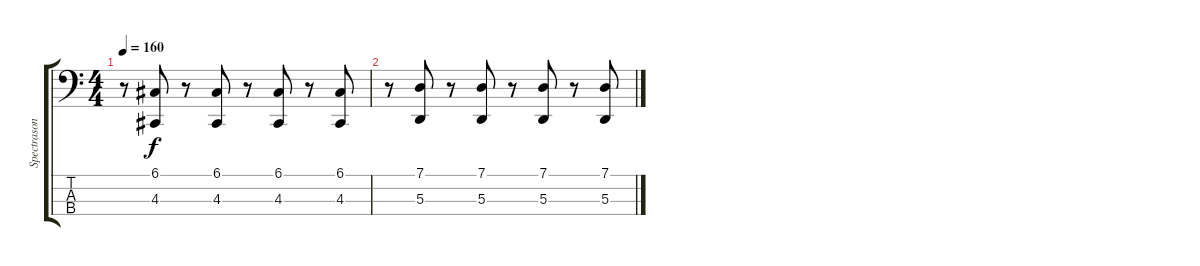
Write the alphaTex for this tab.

\track ("Spectrasonics Omnisphere" "Spectrason") {instrument lead2sawtooth}
\staff {score tabs}
\tuning (G2 D2 A1 E1) {hide}
\ts (4 4)
\tempo 160
\clef f4
\ks c
r.8{dy f} (6.1 4.3).8 r.8 (6.1 4.3).8 r.8 (6.1 4.3).8 r.8 (6.1 4.3).8 |
r.8 (7.1 5.3).8 r.8 (7.1 5.3).8 r.8 (7.1 5.3).8 r.8 (7.1 5.3).8
